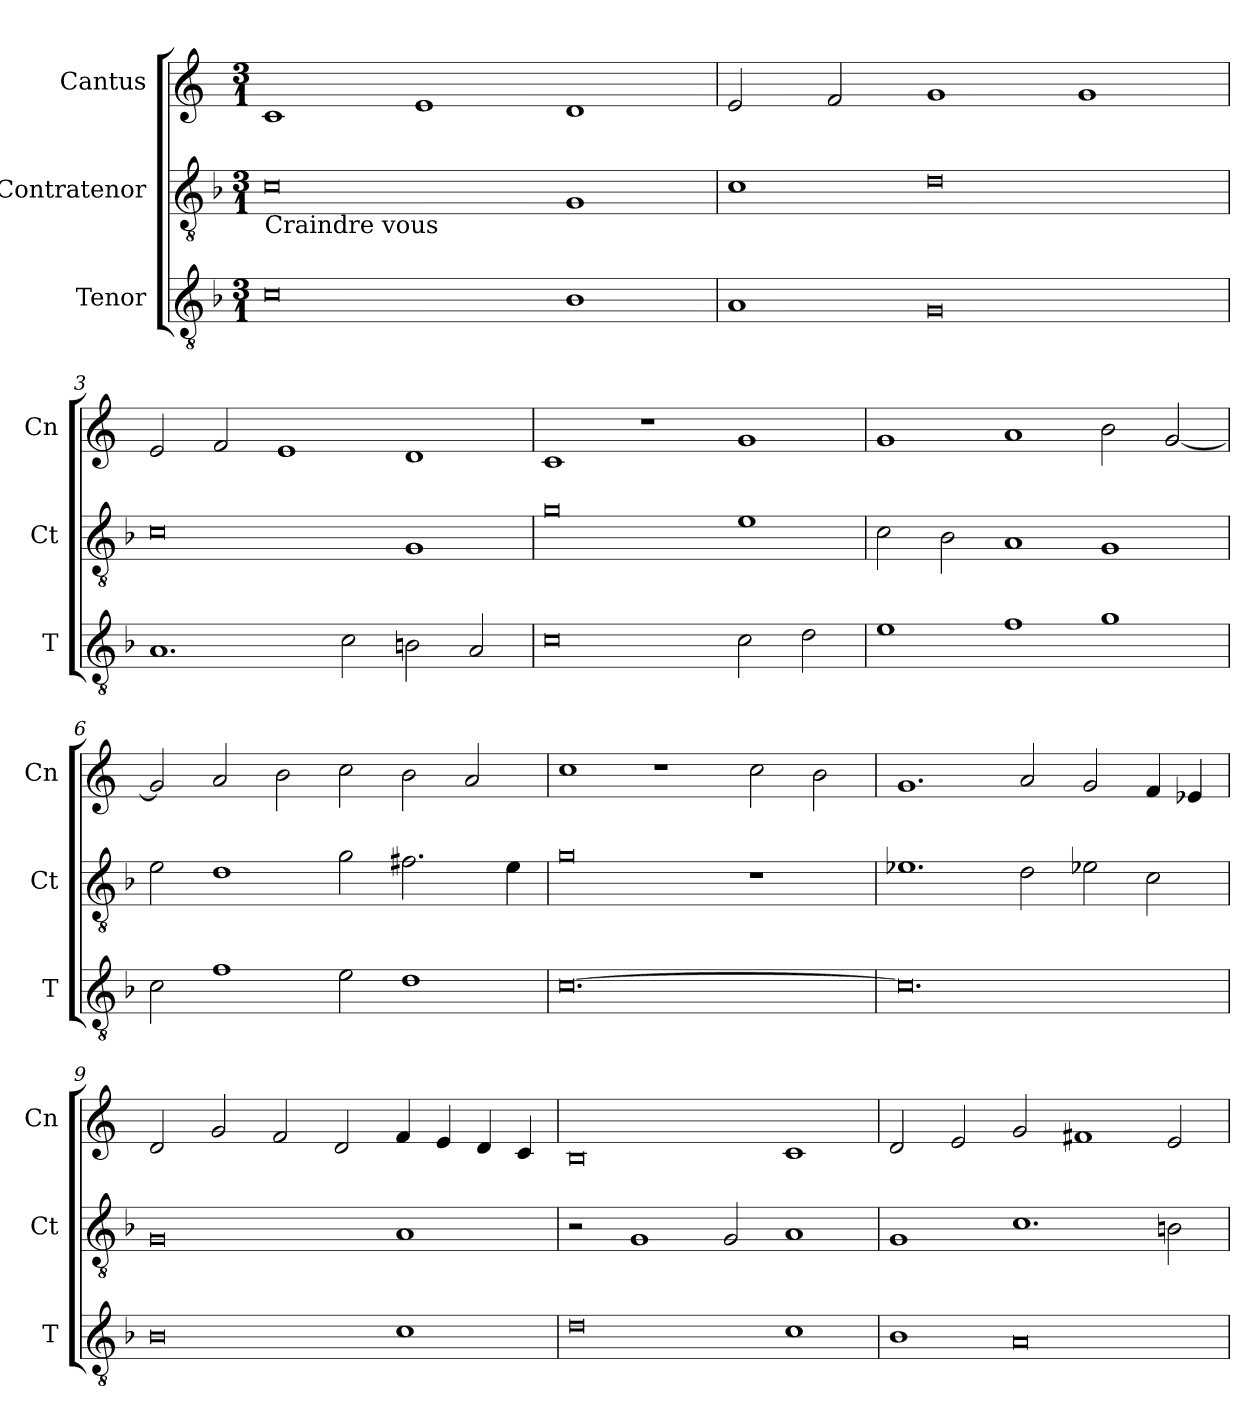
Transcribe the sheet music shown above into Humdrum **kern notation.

**kern	**kern	**kern
*part3	*part2	*part1
*staff3	*staff2	*staff1
*I"Tenor	*I"Contratenor	*I"Cantus
*I'T	*I'Ct	*I'Cn
*clefGv2	*clefGv2	*clefG2
*k[b-]	*k[b-]	*k[]
*M3/1	*M3/1	*M3/1
=1	=1	=1
!	!LO:TX:b:t=Craindre vous	!
0c	0c	1c
.	.	1e
1B-	1G	1d
=2	=2	=2
1A	1c	2e/
.	.	2f/
0G	0d	1g
.	.	1g
=3	=3	=3
1.A	0c	2e/
.	.	2f/
.	.	1e
2c\	.	.
2Bn\	1G	1d
2A/	.	.
=4	=4	=4
0c	0g	1c
.	.	1r
2c\	1e	1g
2d\	.	.
=5	=5	=5
1e	2c\	1g
.	2B-\	.
1f	1A	1a
1g	1G	2b\
.	.	[2g/
=6	=6	=6
2c\	2e\	2g/]
1f	1d	2a/
.	.	2b\
2e\	2g\	2cc\
1d	2.f#X\	2b\
.	.	2a/
.	4e\	.
=7	=7	=7
[0.c	0g	1cc
.	.	1r
.	1r	2cc\
.	.	2b\
=8	=8	=8
0.c]	1.e-X	1.g
.	2d\	2a/
.	2e-X\	2g/
.	2c\	4f/
.	.	4e-X/
=9	=9	=9
0B-	0G	2d/
.	.	2g/
.	.	2f/
.	.	2d/
1c	1A	4f/
.	.	4e/
.	.	4d/
.	.	4c/
=10	=10	=10
0d	2r	0B
.	1G	.
.	2G/	.
1c	1A	1c
=11	=11	=11
1B-	1G	2d/
.	.	2e/
0A	1.c	2g/
.	.	1f#X
.	2Bn\	2e/
=	=	=
*-	*-	*-
